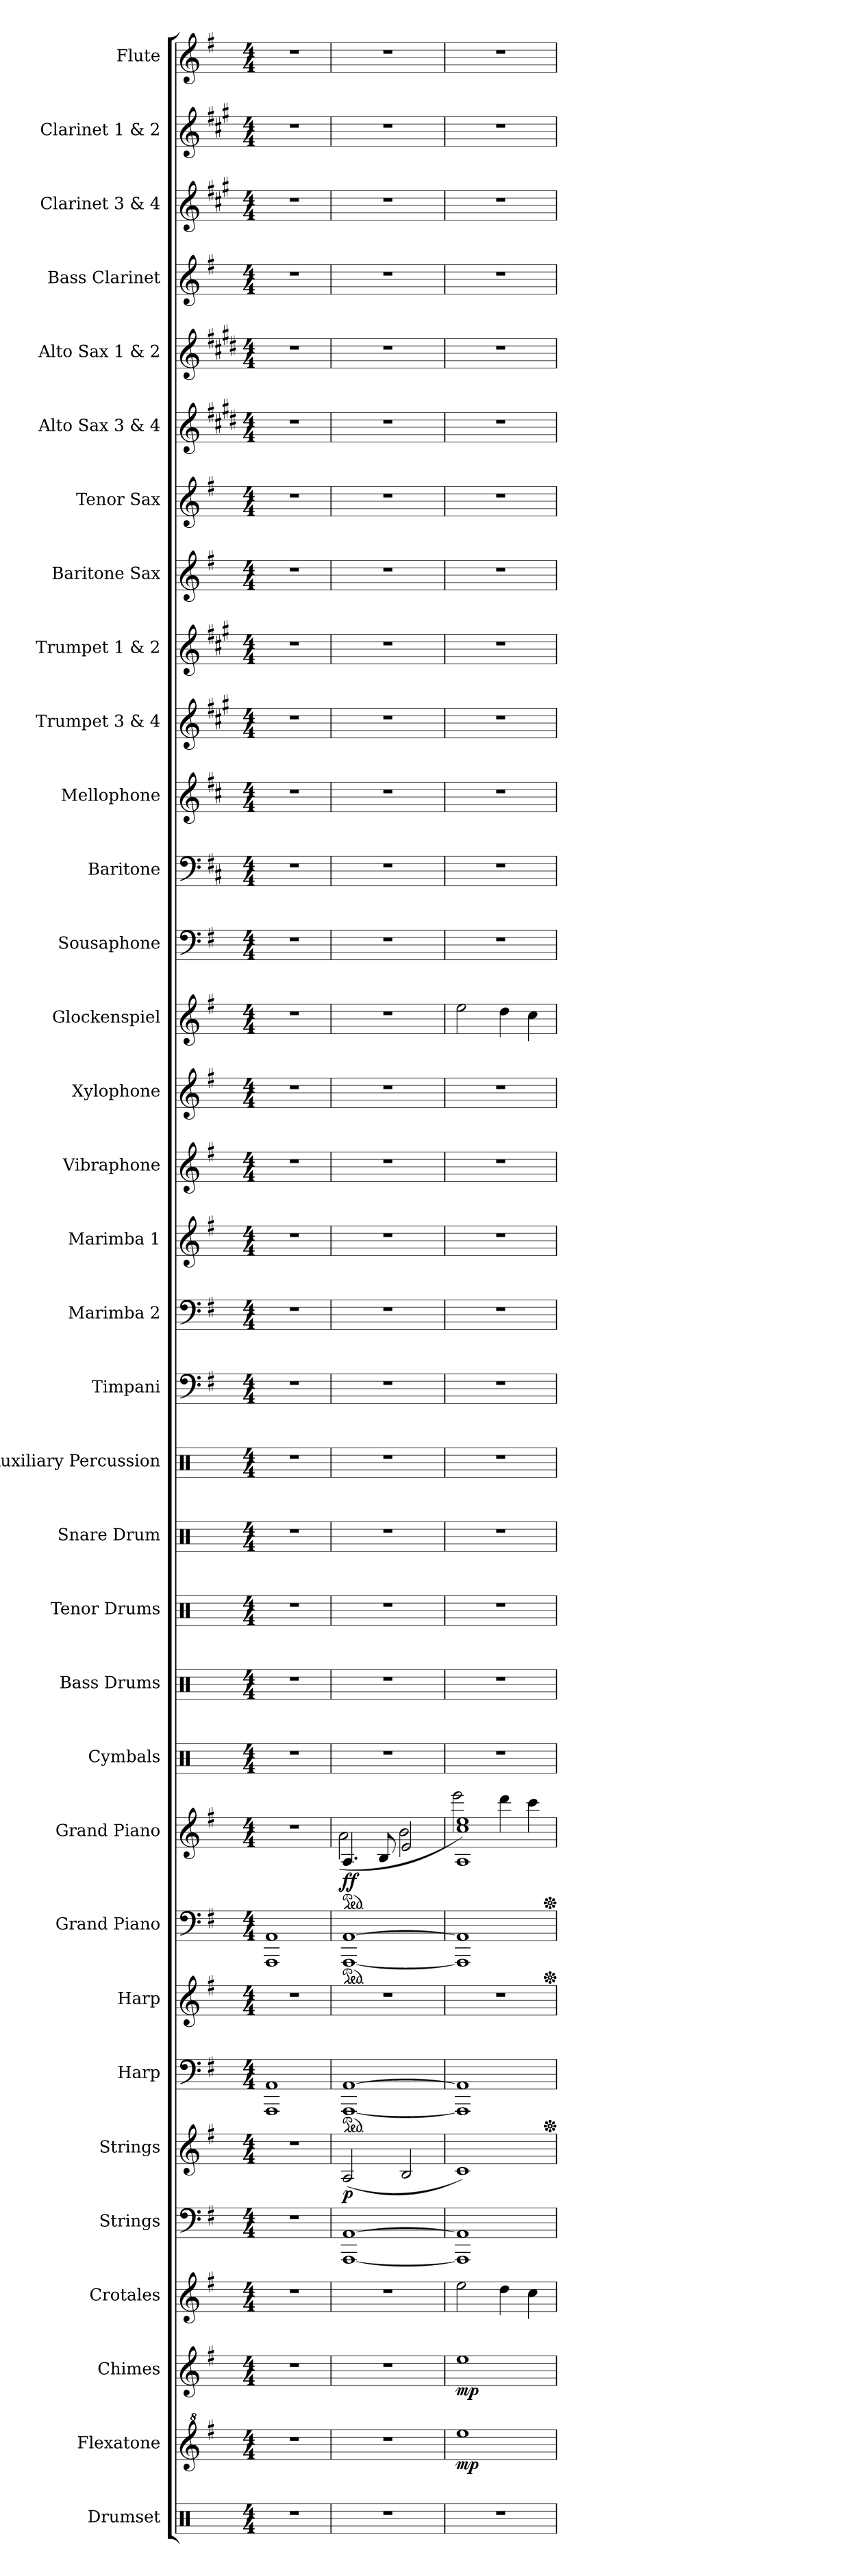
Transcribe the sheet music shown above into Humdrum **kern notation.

**kern	**kern	**dynam	**kern	**dynam	**kern	**kern	**dynam	**kern	**dynam	**kern	**kern	**kern	**kern	**dynam	**kern	**kern	**kern	**kern	**kern	**kern	**kern	**kern	**kern	**kern	**kern	**kern	**kern	**kern	**kern	**kern	**kern	**kern	**kern	**kern	**kern	**kern	**kern	**kern
*part34	*part33	*part33	*part32	*part32	*part31	*part30	*part30	*part29	*part29	*part28	*part27	*part26	*part25	*part25	*part24	*part23	*part22	*part21	*part20	*part19	*part18	*part17	*part16	*part15	*part14	*part13	*part12	*part11	*part10	*part9	*part8	*part7	*part6	*part5	*part4	*part3	*part2	*part1
*staff34	*staff33	*staff33	*staff32	*staff32	*staff31	*staff30	*staff30	*staff29	*staff29	*staff28	*staff27	*staff26	*staff25	*staff25	*staff24	*staff23	*staff22	*staff21	*staff20	*staff19	*staff18	*staff17	*staff16	*staff15	*staff14	*staff13	*staff12	*staff11	*staff10	*staff9	*staff8	*staff7	*staff6	*staff5	*staff4	*staff3	*staff2	*staff1
*I"Drumset	*I"Flexatone	*	*I"Chimes	*	*I"Crotales	*I"Strings	*	*I"Strings	*	*I"Harp	*I"Harp	*I"Grand Piano	*I"Grand Piano	*	*I"Cymbals	*I"Bass Drums	*I"Tenor Drums	*I"Snare Drum	*I"Auxiliary Percussion	*I"Timpani	*I"Marimba 2	*I"Marimba 1	*I"Vibraphone	*I"Xylophone	*I"Glockenspiel	*I"Sousaphone	*I"Baritone	*I"Mellophone	*I"Trumpet 3 &amp; 4	*I"Trumpet 1 &amp; 2	*I"Baritone Sax	*I"Tenor Sax	*I"Alto Sax 3 &amp; 4	*I"Alto Sax 1 &amp; 2	*I"Bass Clarinet	*I"Clarinet 3 &amp; 4	*I"Clarinet 1 &amp; 2	*I"Flute
*I'D. Set	*I'Flt.	*	*I'Cme.	*	*I'Crot.	*I'St.	*	*I'St.	*	*I'Hrp.	*I'Hrp.	*I'Pno.	*I'Pno.	*	*I'Cym.	*I'B.D.	*I'T.D.	*I'S.D.	*I'Aux. Perc.	*I'Timp.	*I'Mrm. 2	*I'Mrm. 1	*I'Vib.	*I'Xyl.	*I'Glk.	*	*I'Bar.	*I'Mph.	*I'Tpt. 3&amp;4	*I'Tpt. 1&amp;2	*I'Bari. Sax.	*I'T. Sax.	*I'A. Sax. 3&amp;4	*I'A. Sax. 1&amp;2	*I'B. Cl.	*I'Cl. 3&amp;4	*I'Cl. 1&amp;2	*I'Fl.
*clefX	*clefG^2	*	*clefG2	*	*clefG2	*clefF4	*	*clefG2	*	*clefF4	*clefG2	*clefF4	*clefG2	*	*clefX	*clefX	*clefX	*clefX	*clefX	*clefF4	*clefF4	*clefG2	*clefG2	*clefG2	*clefG2	*clefF4	*clefF4	*clefG2	*clefG2	*clefG2	*clefG2	*clefG2	*clefG2	*clefG2	*clefG2	*clefG2	*clefG2	*clefG2
*	*	*	*	*	*ITrd-14c-24	*	*	*	*	*	*	*	*	*	*	*	*	*	*	*	*	*	*	*ITrd-7c-12	*ITrd-14c-24	*	*ITrd4c7	*ITrd4c7	*ITrd1c2	*ITrd1c2	*ITrd12c21	*ITrd8c14	*ITrd5c9	*ITrd5c9	*ITrd8c14	*ITrd1c2	*ITrd1c2	*
*k[]	*k[f#]	*	*k[f#]	*	*k[f#]	*k[f#]	*	*k[f#]	*	*k[f#]	*k[f#]	*k[f#]	*k[f#]	*	*k[]	*k[]	*k[]	*k[]	*k[]	*k[f#]	*k[f#]	*k[f#]	*k[f#]	*k[f#]	*k[f#]	*k[f#]	*k[f#]	*k[f#]	*k[f#]	*k[f#]	*k[f#]	*k[f#]	*k[f#]	*k[f#]	*k[f#]	*k[f#]	*k[f#]	*k[f#]
*M4/4	*M4/4	*	*M4/4	*	*M4/4	*M4/4	*	*M4/4	*	*M4/4	*M4/4	*M4/4	*M4/4	*	*M4/4	*M4/4	*M4/4	*M4/4	*M4/4	*M4/4	*M4/4	*M4/4	*M4/4	*M4/4	*M4/4	*M4/4	*M4/4	*M4/4	*M4/4	*M4/4	*M4/4	*M4/4	*M4/4	*M4/4	*M4/4	*M4/4	*M4/4	*M4/4
*MM140	*MM140	*	*MM140	*	*MM140	*MM140	*	*MM140	*	*MM140	*MM140	*MM140	*MM140	*	*MM140	*MM140	*MM140	*MM140	*MM140	*MM140	*MM140	*MM140	*MM140	*MM140	*MM140	*MM140	*MM140	*MM140	*MM140	*MM140	*MM140	*MM140	*MM140	*MM140	*MM140	*MM140	*MM140	*MM140
=1	=1	=1	=1	=1	=1	=1	=1	=1	=1	=1	=1	=1	=1	=1	=1	=1	=1	=1	=1	=1	=1	=1	=1	=1	=1	=1	=1	=1	=1	=1	=1	=1	=1	=1	=1	=1	=1	=1
1r	1r	.	1r	.	1r	1r	.	1r	.	1AAA 1AA	1r	1AAA 1AA	1r	.	1r	1r	1r	1r	1r	1r	1r	1r	1r	1r	1r	1r	1r	1r	1r	1r	1r	1r	1r	1r	1r	1r	1r	1r
=2	=2	=2	=2	=2	=2	=2	=2	=2	=2	=2	=2	=2	=2	=2	=2	=2	=2	=2	=2	=2	=2	=2	=2	=2	=2	=2	=2	=2	=2	=2	=2	=2	=2	=2	=2	=2	=2	=2
*	*	*	*	*	*	*	*	*	*	*ped	*	*	*	*	*	*	*	*	*	*	*	*	*	*	*	*	*	*	*	*	*	*	*	*	*	*	*	*
*	*	*	*	*	*	*	*	*	*	*	*	*ped	*	*	*	*	*	*	*	*	*	*	*	*	*	*	*	*	*	*	*	*	*	*	*	*	*	*
*	*	*	*	*	*	*	*	*	*	*	*	*	*ped	*	*	*	*	*	*	*	*	*	*	*	*	*	*	*	*	*	*	*	*	*	*	*	*	*
*	*	*	*	*	*	*	*	*	*	*	*	*	*^	*	*	*	*	*	*	*	*	*	*	*	*	*	*	*	*	*	*	*	*	*	*	*	*	*
!	!	!	!	!	!	!	!LO:DY:b	!	!	!	!	!	!	!	!	!	!	!	!	!	!	!	!	!	!	!	!	!	!	!	!	!	!	!	!	!	!	!	!
!	!	!	!	!	!	!	!LO:DY:n=1:b	!	!LO:DY:b	!	!	!	!	!	!LO:DY:b	!	!	!	!	!	!	!	!	!	!	!	!	!	!	!	!	!	!	!	!	!	!	!	!
!	!	!	!	!	!	!	!	!	!	!	!	!	!	!	!LO:DY:n=1:b	!	!	!	!	!	!	!	!	!	!	!	!	!	!	!	!	!	!	!	!	!	!	!	!
1r	1r	.	1r	.	1r	[1AAA [1AA	mp mp	(2A/	p	[1AAA [1AA	1r	[1AAA [1AA	4.A/	(2a\	f f	1r	1r	1r	1r	1r	1r	1r	1r	1r	1r	1r	1r	1r	1r	1r	1r	1r	1r	1r	1r	1r	1r	1r	1r
.	.	.	.	.	.	.	.	.	.	.	.	.	8B/	.	.	.	.	.	.	.	.	.	.	.	.	.	.	.	.	.	.	.	.	.	.	.	.	.	.
.	.	.	.	.	.	.	.	2B/	.	.	.	.	2e/	2b\	.	.	.	.	.	.	.	.	.	.	.	.	.	.	.	.	.	.	.	.	.	.	.	.	.
=3	=3	=3	=3	=3	=3	=3	=3	=3	=3	=3	=3	=3	=3	=3	=3	=3	=3	=3	=3	=3	=3	=3	=3	=3	=3	=3	=3	=3	=3	=3	=3	=3	=3	=3	=3	=3	=3	=3	=3
*	*	*	*	*	*	*	*	*	*	*	*	*	*^	*^	*	*	*	*	*	*	*	*	*	*	*	*	*	*	*	*	*	*	*	*	*	*	*	*	*
!	!	!LO:DY:b	!	!LO:DY:b	!	!	!	!	!	!	!	!	!	!	!	!	!LO:DY:b	!	!	!	!	!	!	!	!	!	!	!	!	!	!	!	!	!	!	!	!	!	!	!	!
!	!	!	!	!	!	!	!	!	!	!	!	!	!	!	!	!	!LO:DY:n=1:b	!	!	!	!	!	!	!	!	!	!	!	!	!	!	!	!	!	!	!	!	!	!	!	!
!	!	!	!	!	!	!	!	!	!	!	!	!	!	!	!	!	!LO:DY:n=2:b	!	!	!	!	!	!	!	!	!	!	!	!	!	!	!	!	!	!	!	!	!	!	!	!
!	!	!	!	!	!	!	!	!	!	!	!	!	!	!	!	!	!LO:DY:n=3:b	!	!	!	!	!	!	!	!	!	!	!	!	!	!	!	!	!	!	!	!	!	!	!	!
1r	1eee	mp	1ee	mp	2eeee\	1AAA] 1AA]	.	1c)	.	1AAA] 1AA]	1r	1AAA] 1AA]	1A	1cc)	1ee	2eee\	mp mp mp mp	1r	1r	1r	1r	1r	1r	1r	1r	1r	1r	2eeee\	1r	1r	1r	1r	1r	1r	1r	1r	1r	1r	1r	1r	1r
.	.	.	.	.	4dddd\	.	.	.	.	.	.	.	.	.	.	4ddd\	.	.	.	.	.	.	.	.	.	.	.	4dddd\	.	.	.	.	.	.	.	.	.	.	.	.	.
.	.	.	.	.	4cccc\	.	.	.	.	.	.	.	.	.	.	4ccc\	.	.	.	.	.	.	.	.	.	.	.	4cccc\	.	.	.	.	.	.	.	.	.	.	.	.	.
*	*	*	*	*	*	*	*	*	*	*Xped	*	*	*	*	*	*	*	*	*	*	*	*	*	*	*	*	*	*	*	*	*	*	*	*	*	*	*	*	*	*	*
*	*	*	*	*	*	*	*	*	*	*	*	*Xped	*	*	*	*	*	*	*	*	*	*	*	*	*	*	*	*	*	*	*	*	*	*	*	*	*	*	*	*	*
*	*	*	*	*	*	*	*	*	*	*	*	*	*Xped	*	*	*	*	*	*	*	*	*	*	*	*	*	*	*	*	*	*	*	*	*	*	*	*	*	*	*	*
*	*	*	*	*	*	*	*	*	*	*	*	*	*v	*v	*v	*v	*	*	*	*	*	*	*	*	*	*	*	*	*	*	*	*	*	*	*	*	*	*	*	*	*
=	=	=	=	=	=	=	=	=	=	=	=	=	=	=	=	=	=	=	=	=	=	=	=	=	=	=	=	=	=	=	=	=	=	=	=	=	=	=
*-	*-	*-	*-	*-	*-	*-	*-	*-	*-	*-	*-	*-	*-	*-	*-	*-	*-	*-	*-	*-	*-	*-	*-	*-	*-	*-	*-	*-	*-	*-	*-	*-	*-	*-	*-	*-	*-	*-
